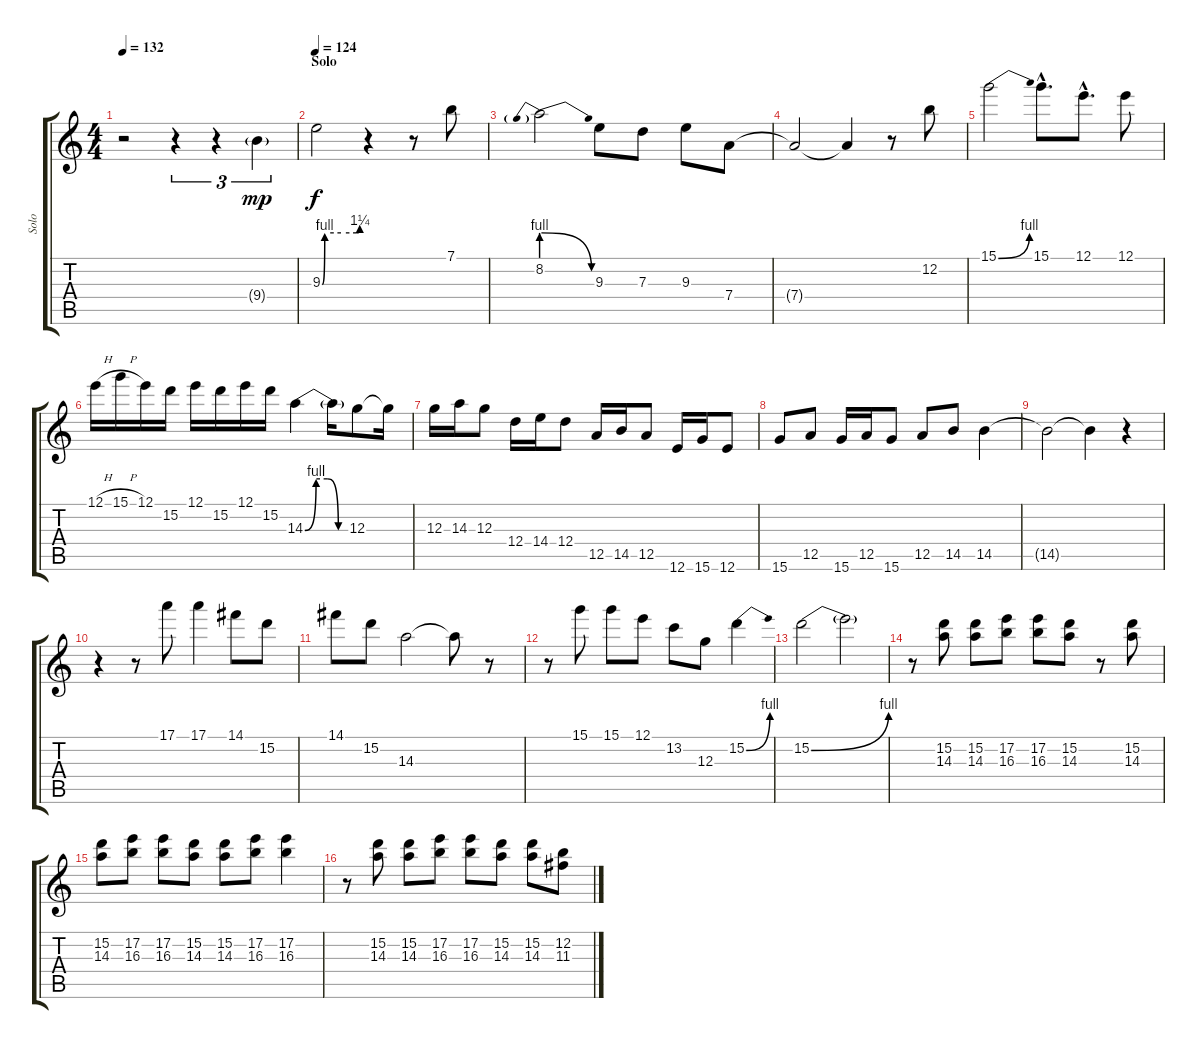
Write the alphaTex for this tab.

\track ("Solo" "Solo") {instrument distortionguitar}
\staff {score tabs}
\tuning (E4 B3 G3 D3 A2 E2) {hide}
\ts (4 4)
\tempo 132
\clef g2
\ks c
r.2{dy mp} r.4{tu (3 2)} r.4{tu (3 2)} 9.4{g}.4{tu (3 2)} |
\section ("" "Solo")
\tempo 124
9.3{be (custom 0 0 4 4 30 4 55 4 60 5)}.2{dy f} r.4 r.8 7.1.8 |
8.2{be (prebendrelease 0 4 60 0)}.2 9.3.8 7.3.8 9.3.8 7.4.8 |
7.4{t}.2 7.4{t}.4 r.8 12.2.8 |
15.1{be (bend 0 0 60 4)}.2 15.1{hac}.8{d} 12.1{hac}.8{d} 12.1.8 |
12.1{h}.16 15.1{h}.16 12.1.16 15.2.16 12.1.16 15.2.16 12.1.16 15.2.16 14.3{be (custom 0 0 15 4 30 4 45 0 60 0)}.4 14.3{t}.16 12.3.8 12.3{t}.16 |
12.3.16 14.3.16 12.3.8 12.4.16 14.4.16 12.4.8 12.5.16 14.5.16 12.5.8 12.6.16 15.6.16 12.6.8 |
15.6.8 12.5.8 15.6.16 12.5.16 15.6.8 12.5.8 14.5.8 14.5.4 |
14.5{t}.2 14.5{t}.4 r.4 |
r.4 r.8 17.1.8 17.1.4 14.1.8 15.2.8 |
14.1.8 15.2.8 14.3.2 14.3{t}.8 r.8 |
r.8 15.1.8 15.1.8 12.1.8 13.2.8 12.3.8 15.2{be (bend 0 0 60 4)}.4 |
15.2{be (bend 0 0 60 4)}.2 15.2{t}.2 |
r.8 (15.2 14.3).8 (15.2 14.3).8 (17.2 16.3).8 (17.2 16.3).8 (15.2 14.3).8 r.8 (15.2 14.3).8 |
(15.2 14.3).8 (17.2 16.3).8 (17.2 16.3).8 (15.2 14.3).8 (15.2 14.3).8 (17.2 16.3).8 (17.2 16.3).4 |
r.8 (15.2 14.3).8 (15.2 14.3).8 (17.2 16.3).8 (17.2 16.3).8 (15.2 14.3).8 (15.2 14.3).8 (12.2 11.3).8
